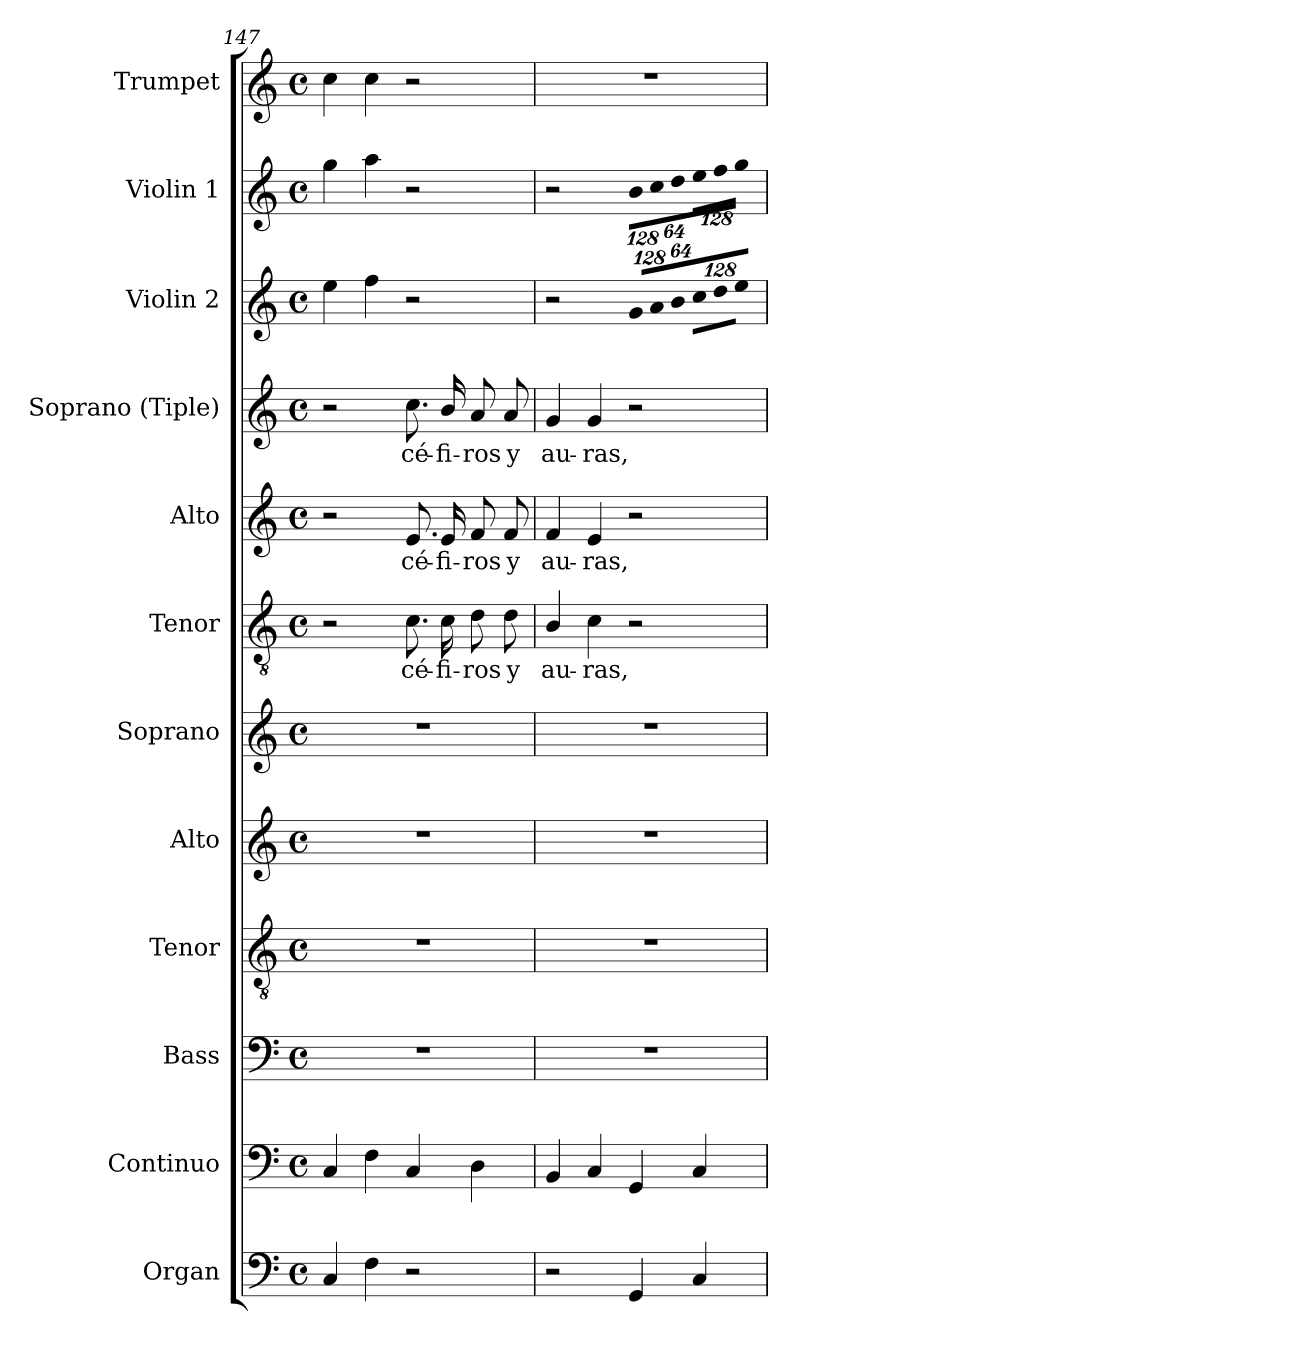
**kern	**kern	**kern	**kern	**kern	**kern	**kern	**text	**kern	**text	**kern	**text	**kern	**kern	**kern
*part12	*part11	*part10	*part9	*part8	*part7	*part6	*part6	*part5	*part5	*part4	*part4	*part3	*part2	*part1
*staff12	*staff11	*staff10	*staff9	*staff8	*staff7	*staff6	*staff6	*staff5	*staff5	*staff4	*staff4	*staff3	*staff2	*staff1
*I"Organ	*I"Continuo	*I"Bass	*I"Tenor	*I"Alto	*I"Soprano	*I"Tenor	*	*I"Alto	*	*I"Soprano (Tiple)	*	*I"Violin 2	*I"Violin 1	*I"Trumpet
*I'Org.	*I'Cont.	*I'B.	*I'T.	*I'A.	*I'S.	*I'T.	*	*I'A.	*	*I'S.	*	*I'Vln. 2	*I'Vln. 1	*I'Tpt.
*clefF4	*clefF4	*clefF4	*clefGv2	*clefG2	*clefG2	*clefGv2	*	*clefG2	*	*clefG2	*	*clefG2	*clefG2	*clefG2
*	*	*	*ITrd7c12	*	*	*ITrd7c12	*	*	*	*	*	*	*	*
*k[]	*k[]	*k[]	*k[]	*k[]	*k[]	*k[]	*	*k[]	*	*k[]	*	*k[]	*k[]	*k[]
*C:	*C:	*C:	*C:	*C:	*C:	*C:	*	*C:	*	*C:	*	*C:	*C:	*C:
*M4/4	*M4/4	*M4/4	*M4/4	*M4/4	*M4/4	*M4/4	*	*M4/4	*	*M4/4	*	*M4/4	*M4/4	*M4/4
*met(c)	*met(c)	*met(c)	*met(c)	*met(c)	*met(c)	*met(c)	*	*met(c)	*	*met(c)	*	*met(c)	*met(c)	*met(c)
=147	=147	=147	=147	=147	=147	=147	=147	=147	=147	=147	=147	=147	=147	=147
4Ci/	4Ci/	1r	1r	1r	1r	2r	.	2r	.	2r	.	4eei\	4ggi\	4cci\
4Fi\	4Fi\	.	.	.	.	.	.	.	.	.	.	4ffi\	4aai\	4cci\
!	!	!	!	!	!	!	!LO:LY:b:color=#000000	!	!	!	!	!	!	!
!	!	!	!	!	!	!	!	!	!LO:LY:b:color=#000000	!	!	!	!	!
!	!	!	!	!	!	!	!	!	!	!	!LO:LY:b:color=#000000	!	!	!
2r	4Ci/	.	.	.	.	8.Ci\	cé-	8.ei/	cé-	8.cci\	cé-	2r	2r	2r
!	!	!	!	!	!	!	!LO:LY:b:color=#000000	!	!	!	!	!	!	!
!	!	!	!	!	!	!	!	!	!LO:LY:b:color=#000000	!	!	!	!	!
!	!	!	!	!	!	!	!	!	!	!	!LO:LY:b:color=#000000	!	!	!
.	.	.	.	.	.	16Ci\	-fi-	16ei/	-fi-	16bi/	-fi-	.	.	.
!	!	!	!	!	!	!	!LO:LY:b:color=#000000	!	!	!	!	!	!	!
!	!	!	!	!	!	!	!	!	!LO:LY:b:color=#000000	!	!	!	!	!
!	!	!	!	!	!	!	!	!	!	!	!LO:LY:b:color=#000000	!	!	!
.	4Di\	.	.	.	.	8Di\	-ros	8fi/	-ros	8ai/	-ros	.	.	.
!	!	!	!	!	!	!	!LO:LY:b:color=#000000	!	!	!	!	!	!	!
!	!	!	!	!	!	!	!	!	!LO:LY:b:color=#000000	!	!	!	!	!
!	!	!	!	!	!	!	!	!	!	!	!LO:LY:b:color=#000000	!	!	!
.	.	.	.	.	.	8Di\	y	8fi/	y	8ai/	y	.	.	.
=148	=148	=148	=148	=148	=148	=148	=148	=148	=148	=148	=148	=148	=148	=148
!	!	!	!	!	!	!	!LO:LY:b:color=#000000	!	!	!	!	!	!	!
!	!	!	!	!	!	!	!	!	!LO:LY:b:color=#000000	!	!	!	!	!
!	!	!	!	!	!	!	!	!	!	!	!LO:LY:b:color=#000000	!	!	!
2r	4BBi/	1r	1r	1r	1r	4BBi/	au-	4fi/	au-	4gi/	au-	2r	2r	1r
!	!	!	!	!	!	!	!LO:LY:b:color=#000000	!	!	!	!	!	!	!
!	!	!	!	!	!	!	!	!	!LO:LY:b:color=#000000	!	!	!	!	!
!	!	!	!	!	!	!	!	!	!	!	!LO:LY:b:color=#000000	!	!	!
.	4Ci/	.	.	.	.	4Ci\	-ras,	4ei/	-ras,	4gi/	-ras,	.	.	.
*	*	*	*	*	*	*	*	*	*	*	*	*Xbrackettup	*	*
!	!	!	!	!	!	!	!	!	!	!	!	!LO:N:vis=8	!	!
*	*	*	*	*	*	*	*	*	*	*	*	*	*Xbrackettup	*
!	!	!	!	!	!	!	!	!	!	!	!	!	!LO:N:vis=8	!
4GGi/	4GGi/	.	.	.	.	2r	.	2r	.	2r	.	1024%85gi/L	1024%85bi\L	.
!	!	!	!	!	!	!	!	!	!	!	!	!LO:N:vis=8	!LO:N:vis=8	!
.	.	.	.	.	.	.	.	.	.	.	.	1024%85ai/	1024%85cci\	.
!	!	!	!	!	!	!	!	!	!	!	!	!LO:N:vis=8	!LO:N:vis=8	!
.	.	.	.	.	.	.	.	.	.	.	.	512%43bi/J	512%43ddi\J	.
!	!	!	!	!	!	!	!	!	!	!	!	!LO:N:vis=8	!LO:N:vis=8	!
4Ci/	4Ci/	.	.	.	.	.	.	.	.	.	.	1024%85cci\L	1024%85eei\L	.
!	!	!	!	!	!	!	!	!	!	!	!	!LO:N:vis=8	!LO:N:vis=8	!
.	.	.	.	.	.	.	.	.	.	.	.	1024%85ddi\	1024%85ffi\	.
!	!	!	!	!	!	!	!	!	!	!	!	!LO:N:vis=8	!LO:N:vis=8	!
.	.	.	.	.	.	.	.	.	.	.	.	512%43eei\J	512%43ggi\J	.
=	=	=	=	=	=	=	=	=	=	=	=	=	=	=
*-	*-	*-	*-	*-	*-	*-	*-	*-	*-	*-	*-	*-	*-	*-
